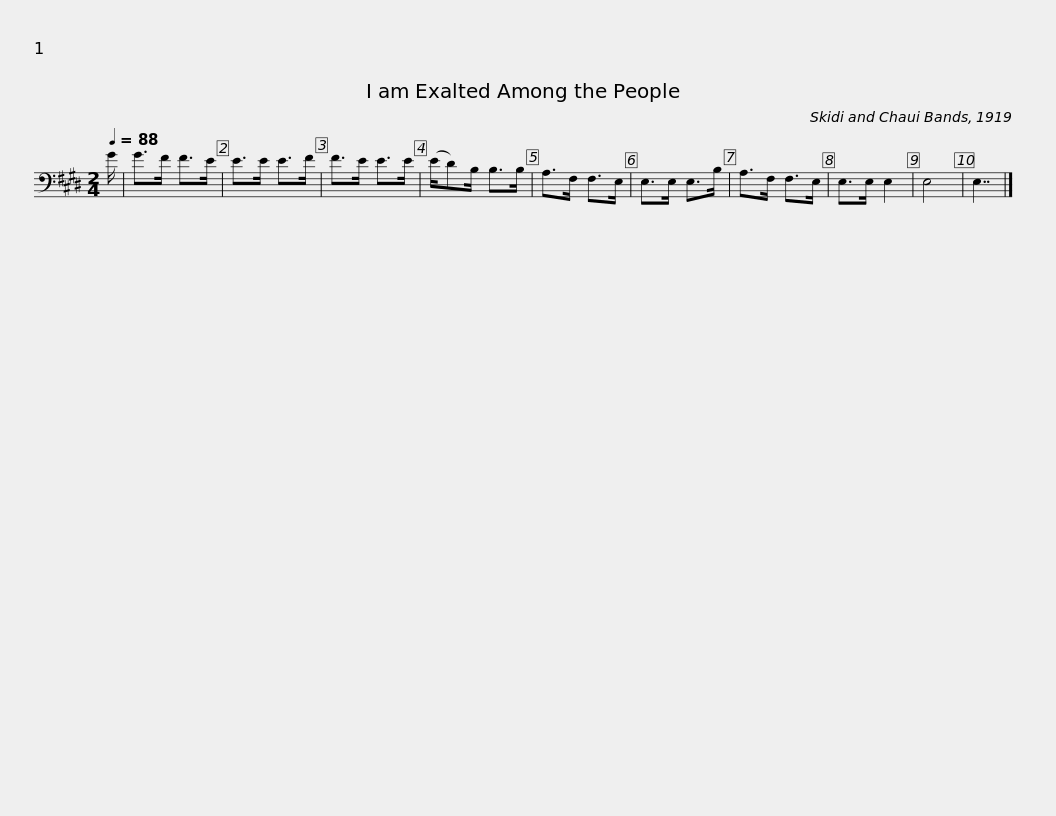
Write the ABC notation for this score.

X:1
L:1/8
Q:1/4=88
M:2/4
I:linebreak $
K:E
V:1 bass
V:1
 G/ | G>F F>E | E>E E>F | F>E E>E | (E/D)B,/ B,>B, | %5
 A,>F, F,>E, | E,>E, E,>B, | A,>F, F,>E, | E,>E, E,2 |$ E,4 | %10
 E,7/2 |] %11
